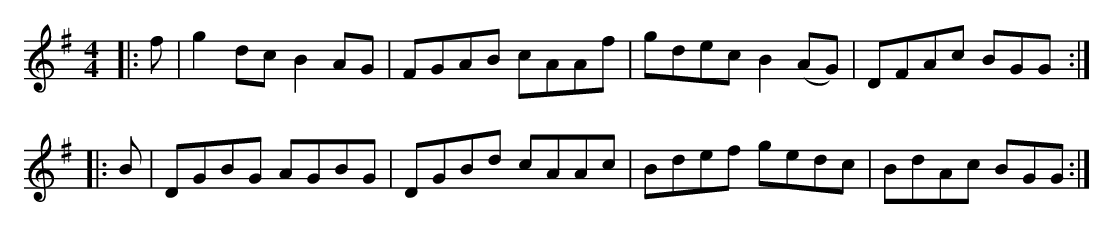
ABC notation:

X:1
M:4/4
K:G
|:f|g2 dc B2 AG|FGAB cAAf|gdec B2 (AG)|DFAc BGG:|
|:B|DGBG AGBG|DGBd cAAc|Bdef gedc|BdAc BGG:|
